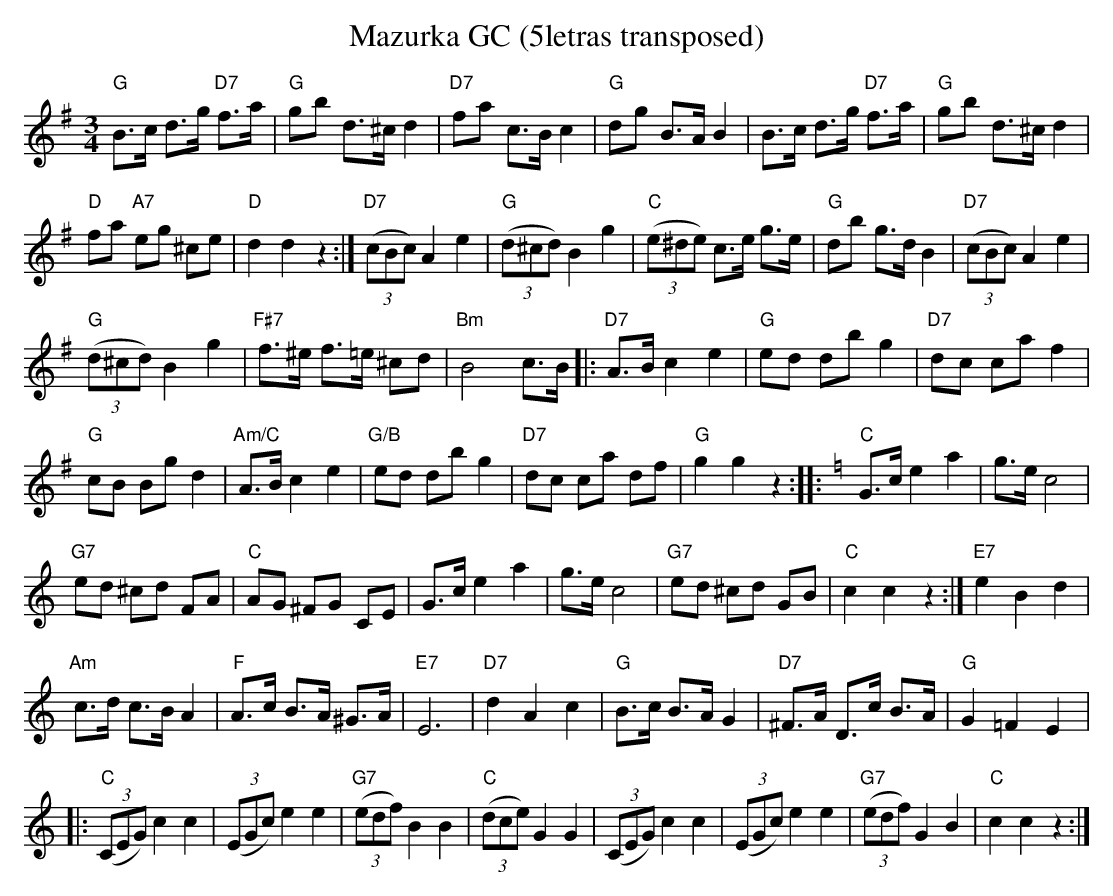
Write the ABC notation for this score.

X:1
T:Mazurka GC (5letras transposed)
M:3/4
L:1/8
K:G transpose=3 %%MIDI gchordon
"G"B>c d>g "D7"f>a | "G"gb d>^cd2 | "D7"fa c>Bc2 | "G"dg B>AB2 | B>c d>g "D7"f>a | "G"gb d>^cd2 |
"D"fa "A7"eg ^ce | "D"d2d2z2 :| ("D7"(3cBc)A2e2 | ("G"(3d^cd)B2g2 | ("C"(3e^de) c>e g>e | "G"db g>dB2 | ("D7"(3cBc) A2e2 |
("G"(3d^cd)B2g2 | "F#7"f>^e f>=e ^cd | "Bm"B4c>B |: "D7"A>Bc2e2 | "G"ed dbg2 | "D7"dc caf2 |
"G"cB Bgd2 | "Am/C"A>Bc2e2 | "G/B"ed dbg2 | "D7"dc ca df | "G"g2g2z2 :: [K:C] "C"G>ce2a2 | g>ec4 |
"G7"ed ^cd FA | "C"AG ^FG CE | G>ce2a2 | g>ec4 | "G7"ed ^cd GB | "C"c2c2z2 :| "E7"e2B2d2 |
"Am"c>d c>BA2 | "F"A>c B>A ^G>A | "E7"E6 | "D7"d2A2c2 | "G"B>c B>AG2 | "D7"^F>A D>c B>A | "G"G2=F2E2 |:
("C"(3CEG) c2c2 | ((3EGc)e2e2 | ("G7"(3edf)B2B2 | ("C"(3dce) G2G2 | ((3CEG) c2c2 | ((3EGc) e2e2 | ("G7"(3edf)G2B2 | "C"c2c2z2 :|
